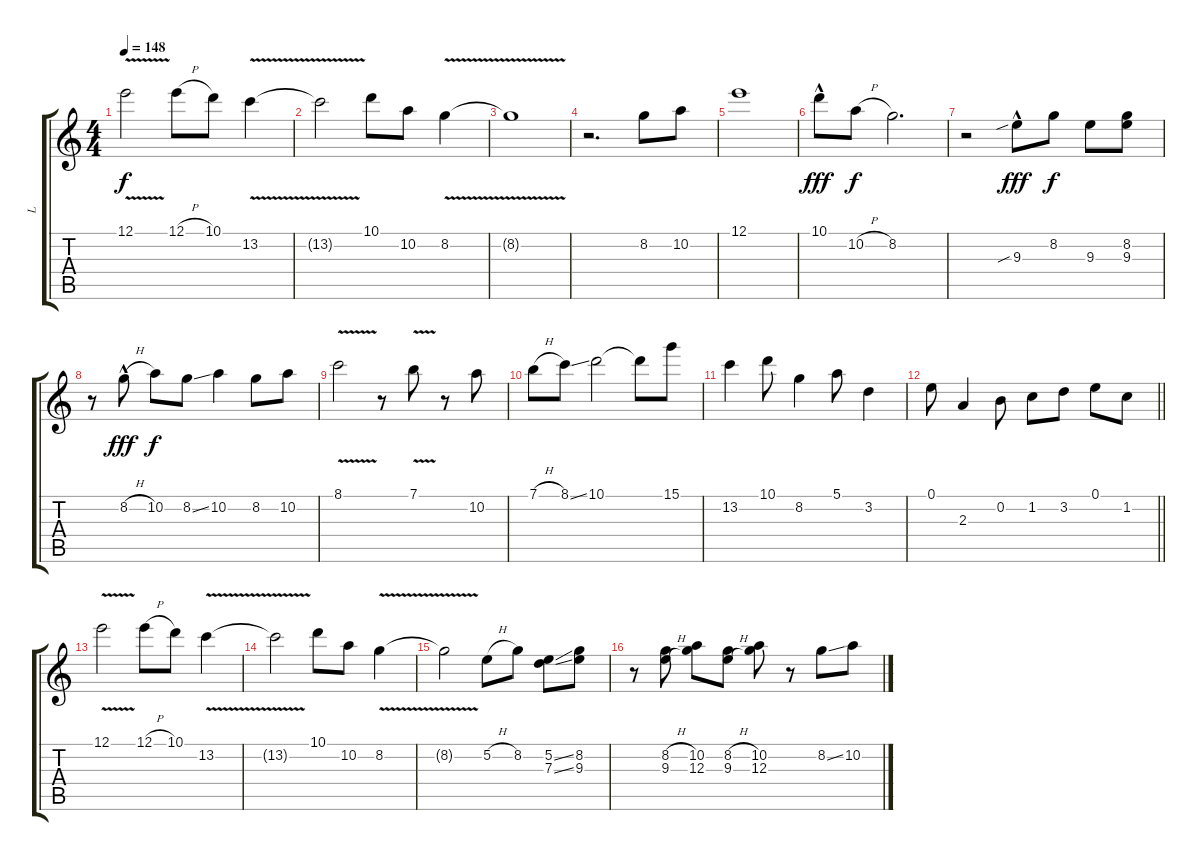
\track ("L" "L") {instrument electricguitarjazz}
\staff {score tabs}
\tuning (E4 B3 G3 D3 A2 E2) {hide}
\ts (4 4)
\tempo 148
\clef g2
\ks c
12.1{v}.2{dy f} 12.1{h}.8 10.1.8 13.2{v}.4 |
13.2{t}.2 10.1.8 10.2.8 8.2{v}.4 |
8.2{t}.1 |
r.2{d} 8.2.8 10.2.8 |
12.1.1 |
10.1{hac}.8{dy fff} 10.2{h}.8{dy f} 8.2.2{d} |
r.2 9.3{sib hac}.8{dy fff} 8.2.8{dy f} 9.3.8 (8.2 9.3).8 |
r.8 8.2{h hac}.8{dy fff} 10.2.8{dy f} 8.2{ss}.8 10.2.4 8.2.8 10.2.8 |
8.1{v}.2 r.8 7.1{v}.8 r.8 10.2.8 |
7.1{h}.8 8.1{ss}.8 10.1.2 10.1{t}.8 15.1.8 |
13.2.4 10.1.8 8.2.4 5.1.8 3.2.4 |
\barLineRight lightlight
0.1.8 2.3.4 0.2.8 1.2.8 3.2.8 0.1.8 1.2.8 |
12.1{v}.2 12.1{h}.8 10.1.8 13.2{v}.4 |
13.2{t}.2 10.1.8 10.2.8 8.2{v}.4 |
8.2{t}.2 5.2{h}.8 8.2.8 (5.2{ss} 7.3{ss}).8 (8.2 9.3).8 |
r.8 (8.2{h} 9.3{h}).8 (10.2 12.3).8 (8.2{h} 9.3{h}).8 (10.2 12.3).8 r.8 8.2{ss}.8 10.2.8
